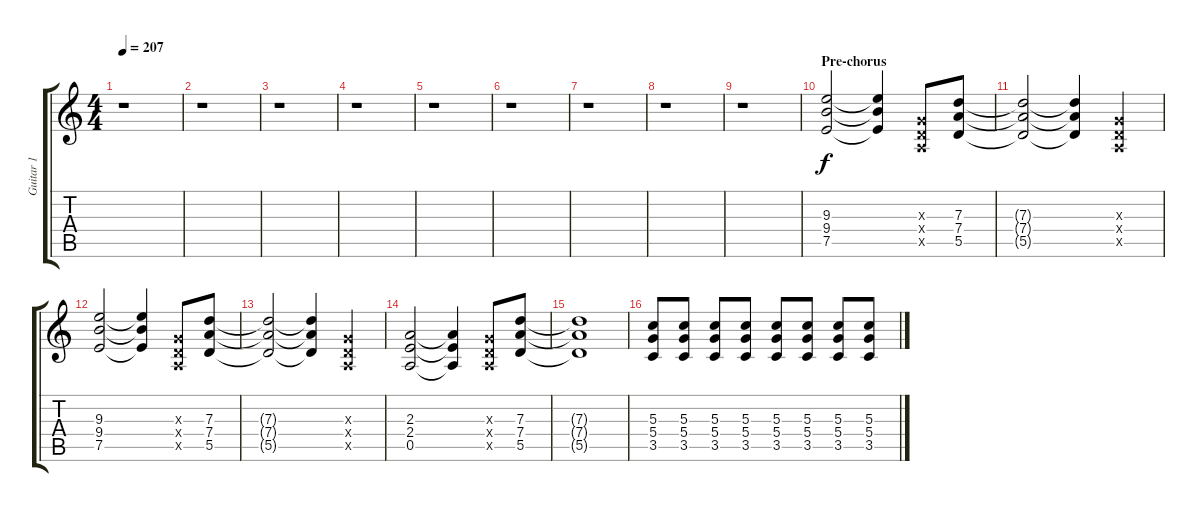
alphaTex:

\track ("Guitar 1" "Guitar 1") {instrument distortionguitar}
\staff {score tabs}
\tuning (E4 B3 G3 D3 A2 E2) {hide}
\ts (4 4)
\tempo 207
\clef g2
\ks c
r.1{dy mf} |
r.1 |
r.1 |
r.1 |
r.1 |
r.1 |
r.1 |
r.1 |
r.1 |
\section ("" "Pre-chorus")
(9.3 9.4 7.5).2{dy f} (9.3{t} 9.4{t} 7.5{t}).4 (0.3{x} 0.4{x} 0.5{x}).8 (7.3 7.4 5.5).8 |
(7.3{t} 7.4{t} 5.5{t}).2 (7.3{t} 7.4{t} 5.5{t}).4 (0.3{x} 0.4{x} 0.5{x}).4 |
(9.3 9.4 7.5).2 (9.3{t} 9.4{t} 7.5{t}).4 (0.3{x} 0.4{x} 0.5{x}).8 (7.3 7.4 5.5).8 |
(7.3{t} 7.4{t} 5.5{t}).2 (7.3{t} 7.4{t} 5.5{t}).4 (0.3{x} 0.4{x} 0.5{x}).4 |
(2.3 2.4 0.5).2 (2.3{t} 2.4{t} 0.5{t}).4 (0.3{x} 0.4{x} 0.5{x}).8 (7.3 7.4 5.5).8 |
(7.3{t} 7.4{t} 5.5{t}).1 |
(5.3 5.4 3.5).8 (5.3 5.4 3.5).8 (5.3 5.4 3.5).8 (5.3 5.4 3.5).8 (5.3 5.4 3.5).8 (5.3 5.4 3.5).8 (5.3 5.4 3.5).8 (5.3 5.4 3.5).8
